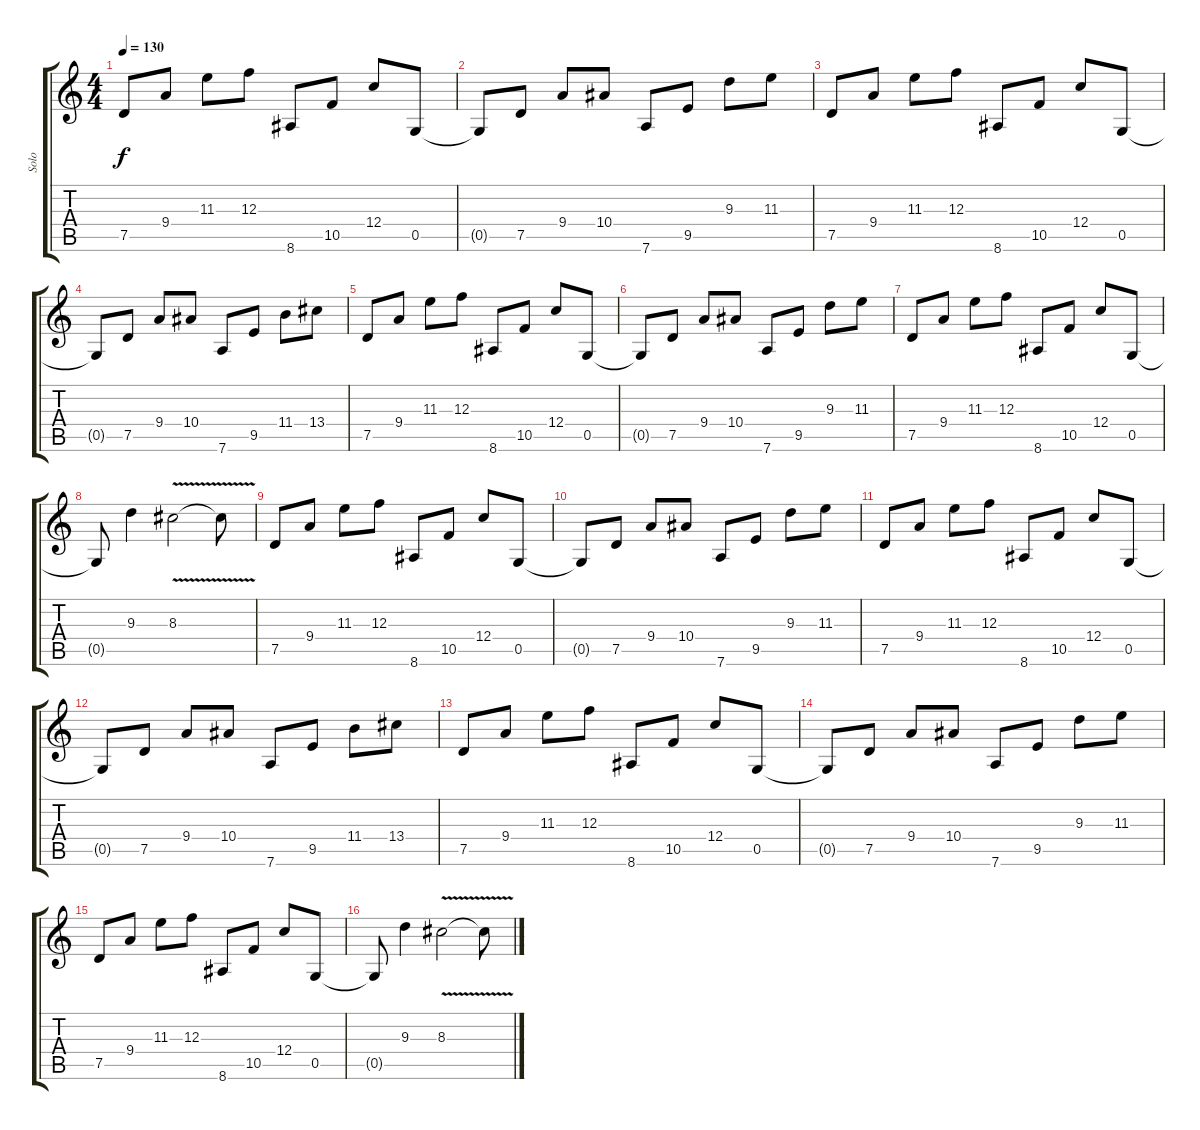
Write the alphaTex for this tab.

\track ("Solo" "Solo") {instrument overdrivenguitar}
\staff {score tabs}
\tuning (D4 A3 F3 C3 G2 D2) {hide}
\ts (4 4)
\tempo 130
\clef g2
\ks c
7.5.8{dy f volume 16} 9.4.8 11.3.8 12.3.8 8.6.8 10.5.8 12.4.8 0.5.8 |
0.5{t}.8 7.5.8 9.4.8 10.4.8 7.6.8 9.5.8 9.3.8 11.3.8 |
7.5.8 9.4.8 11.3.8 12.3.8 8.6.8 10.5.8 12.4.8 0.5.8 |
0.5{t}.8 7.5.8 9.4.8 10.4.8 7.6.8 9.5.8 11.4.8 13.4.8 |
7.5.8 9.4.8 11.3.8 12.3.8 8.6.8 10.5.8 12.4.8 0.5.8 |
0.5{t}.8 7.5.8 9.4.8 10.4.8 7.6.8 9.5.8 9.3.8 11.3.8 |
7.5.8 9.4.8 11.3.8 12.3.8 8.6.8 10.5.8 12.4.8 0.5.8 |
0.5{t}.8 9.3.4 8.3{v}.2 8.3{t}.8 |
7.5.8{volume 16} 9.4.8 11.3.8 12.3.8 8.6.8 10.5.8 12.4.8 0.5.8 |
0.5{t}.8 7.5.8 9.4.8 10.4.8 7.6.8 9.5.8 9.3.8 11.3.8 |
7.5.8 9.4.8 11.3.8 12.3.8 8.6.8 10.5.8 12.4.8 0.5.8 |
0.5{t}.8 7.5.8 9.4.8 10.4.8 7.6.8 9.5.8 11.4.8 13.4.8 |
7.5.8 9.4.8 11.3.8 12.3.8 8.6.8 10.5.8 12.4.8 0.5.8 |
0.5{t}.8 7.5.8 9.4.8 10.4.8 7.6.8 9.5.8 9.3.8 11.3.8 |
7.5.8 9.4.8 11.3.8 12.3.8 8.6.8 10.5.8 12.4.8 0.5.8 |
0.5{t}.8 9.3.4 8.3{v}.2 8.3{t}.8
